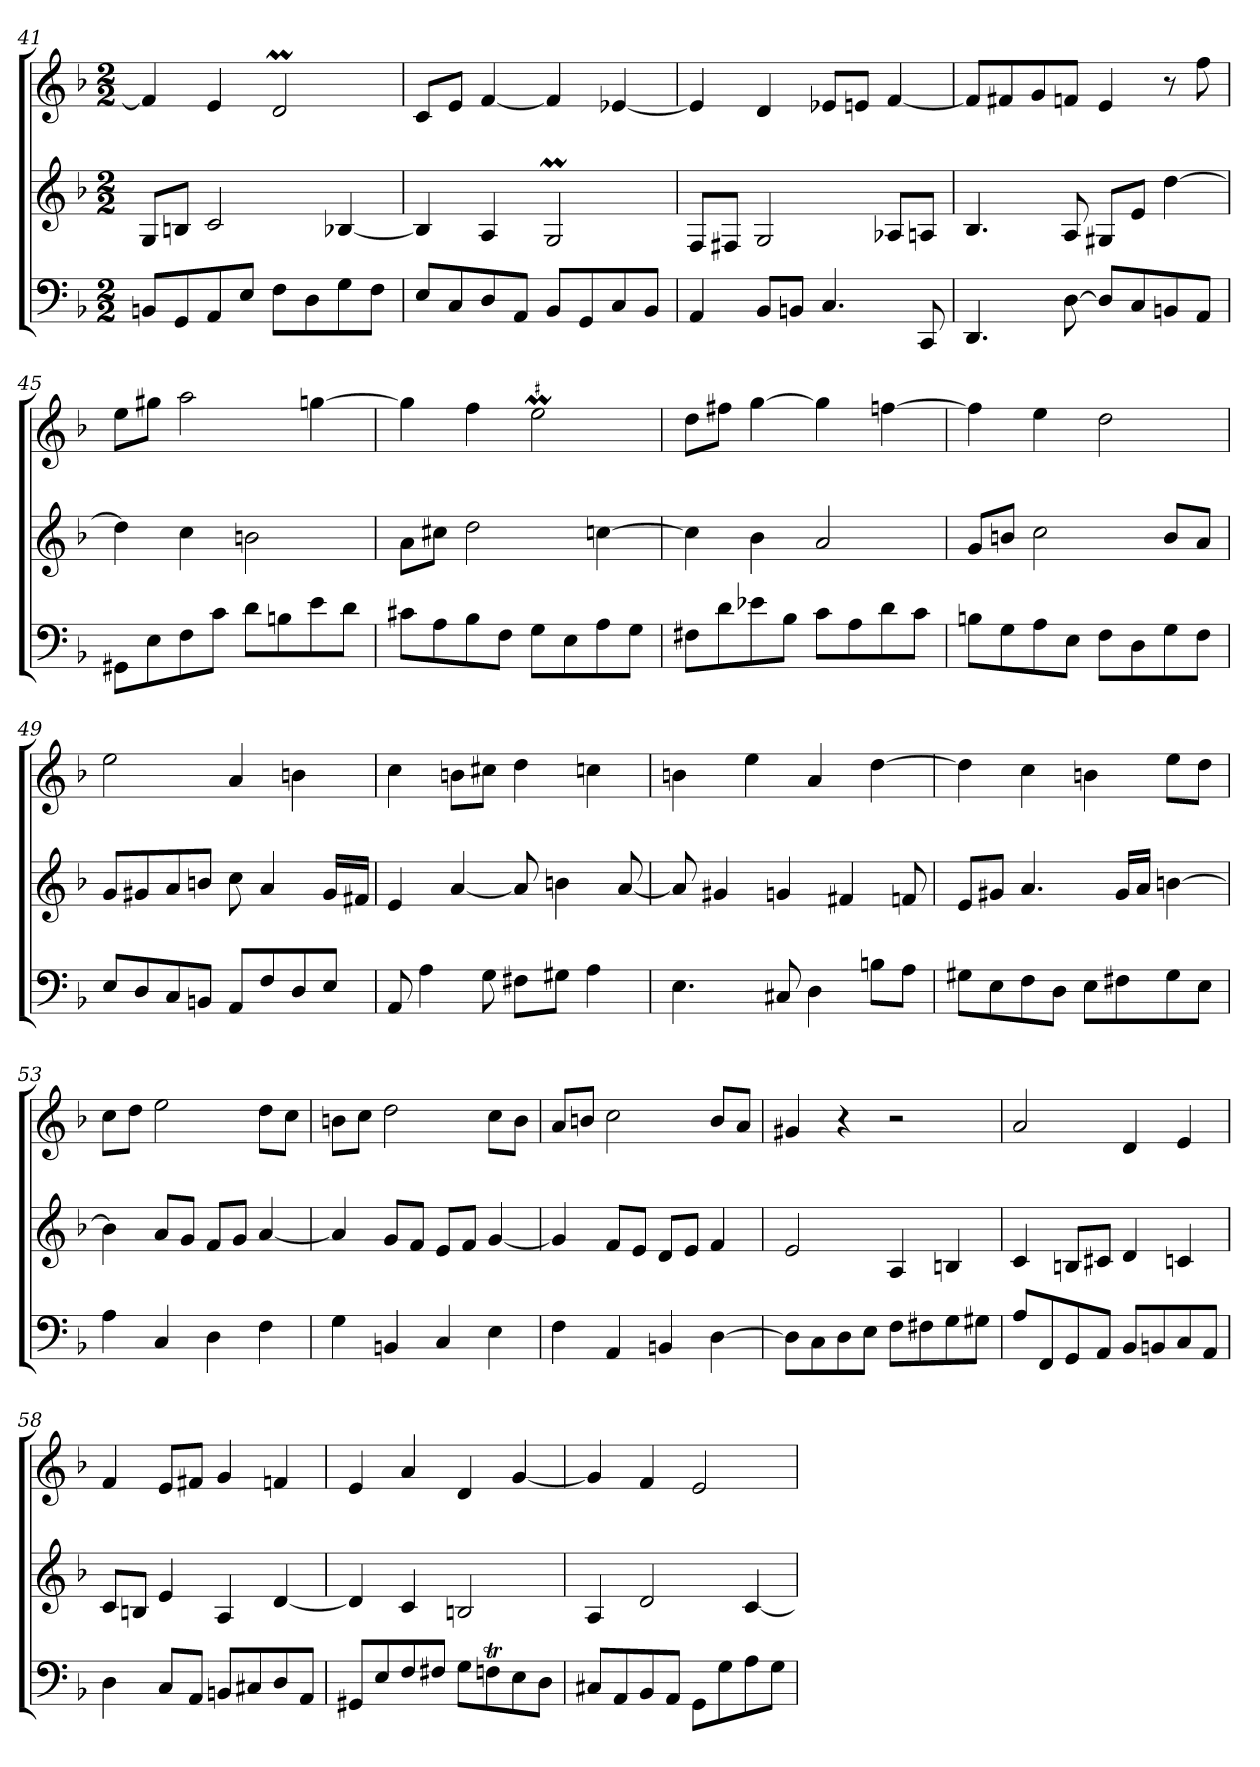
**kern	**kern	**kern
*part3	*part2	*part1
*staff3	*staff2	*staff1
*k[b-]	*k[b-]	*k[b-]
*M2/2	*M2/2	*M2/2
=41	=41	=41
8BBnL	8GL	4f]
8GG	8BnJ	.
8AA	2c	4e
8EJ	.	.
8FL	.	2dM
8D	.	.
8G	[4B-X	.
8FJ	.	.
=42	=42	=42
8EL	4B-]	8cL
8C	.	8eJ
8D	4A	[4f
8AAJ	.	.
8BB-L	2GM	4f]
8GG	.	.
8C	.	[4e-X
8BB-J	.	.
=43	=43	=43
4AA	8FL	4e-]
.	8F#XJ	.
8BB-L	2G	4d
8BBnJ	.	.
4.C	.	8e-XL
.	.	8enJ
.	8A-XL	[4f
8CC	8AnJ	.
=44	=44	=44
4.DD	4.B-	8fL]
.	.	8f#X
.	.	8g
[8D	8A	8fnJ
8DL]	8G#XL	4e
8C	8eJ	.
8BBn	[4dd	8r
8AAJ	.	8ff
=45	=45	=45
8GG#XL	4dd]	8eeL
8E	.	8gg#XJ
8F	4cc	2aa
8cJ	.	.
8dL	2bn	.
8Bn	.	.
8e	.	[4ggn
8dJ	.	.
=46	=46	=46
8c#XL	8aL	4gg]
8A	8cc#XJ	.
8B-	2dd	4ff
8FJ	.	.
!	!	!LO:MOR:acc=#
8GL	.	2eeM
8E	.	.
8A	[4ccn	.
8GJ	.	.
=47	=47	=47
8F#XL	4cc]	8ddL
8d	.	8ff#XJ
8e-X	4b-	[4gg
8B-J	.	.
8cL	2a	4gg]
8A	.	.
8d	.	[4ffn
8cJ	.	.
=48	=48	=48
8BnL	8gL	4ff]
8G	8bnJ	.
8A	2cc	4ee
8EJ	.	.
8FL	.	2dd
8D	.	.
8G	8bL	.
8FJ	8aJ	.
=49	=49	=49
8EL	8gL	2ee
8D	8g#X	.
8C	8a	.
8BBnJ	8bnJ	.
8AAL	8cc	4a
8F	4a	.
8D	.	4bn
8EJ	16g#LL	.
.	16f#XJJ	.
=50	=50	=50
8AA	4e	4cc
4A	.	.
.	[4a	8bnL
8G	.	8cc#XJ
8F#XL	8a]	4dd
8G#XJ	4bn	.
4A	.	4ccn
.	[8a	.
=51	=51	=51
4.E	8a]	4bn
.	4g#X	.
.	.	4ee
8C#X	4gn	.
4D	.	4a
.	4f#X	.
8BnL	.	[4dd
8AJ	8fn	.
=52	=52	=52
8G#XL	8eL	4dd]
8E	8g#XJ	.
8F	4.a	4cc
8DJ	.	.
8EL	.	4bn
8F#X	16g#LL	.
.	16aJJ	.
8G#	[4bn	8eeL
8EJ	.	8ddJ
=53	=53	=53
4A	4b]	8ccL
.	.	8ddJ
4C	8aL	2ee
.	8gJ	.
4D	8fL	.
.	8gJ	.
4F	[4a	8ddL
.	.	8ccJ
=54	=54	=54
4G	4a]	8bnL
.	.	8ccJ
4BBn	8gL	2dd
.	8fJ	.
4C	8eL	.
.	8fJ	.
4E	[4g	8ccL
.	.	8bJ
=55	=55	=55
4F	4g]	8aL
.	.	8bnJ
4AA	8fL	2cc
.	8eJ	.
4BBn	8dL	.
.	8eJ	.
[4D	4f	8bL
.	.	8aJ
=56	=56	=56
8DL]	2e	4g#X
8C	.	.
8D	.	4r
8EJ	.	.
8FL	4A	2r
8F#X	.	.
8G	4Bn	.
8G#XJ	.	.
=57	=57	=57
8AL	4c	2a
8FF	.	.
8GG	8BnL	.
8AAJ	8c#XJ	.
8BB-L	4d	4d
8BBn	.	.
8C	4cn	4e
8AAJ	.	.
=58	=58	=58
4D	8cL	4f
.	8BnJ	.
8CL	4e	8eL
8AAJ	.	8f#XJ
8BBnL	4A	4g
8C#X	.	.
8D	[4d	4fn
8AAJ	.	.
=59	=59	=59
8GG#XL	4d]	4e
8E	.	.
8F	4c	4a
8F#XJ	.	.
8GL	2Bn	4d
8FnT	.	.
8E	.	[4g
8DJ	.	.
=60	=60	=60
8C#XL	4A	4g]
8AA	.	.
8BB-	2d	4f
8AAJ	.	.
8GGL	.	2e
8G	.	.
8A	[4c	.
8GJ	.	.
=	=	=
*-	*-	*-
